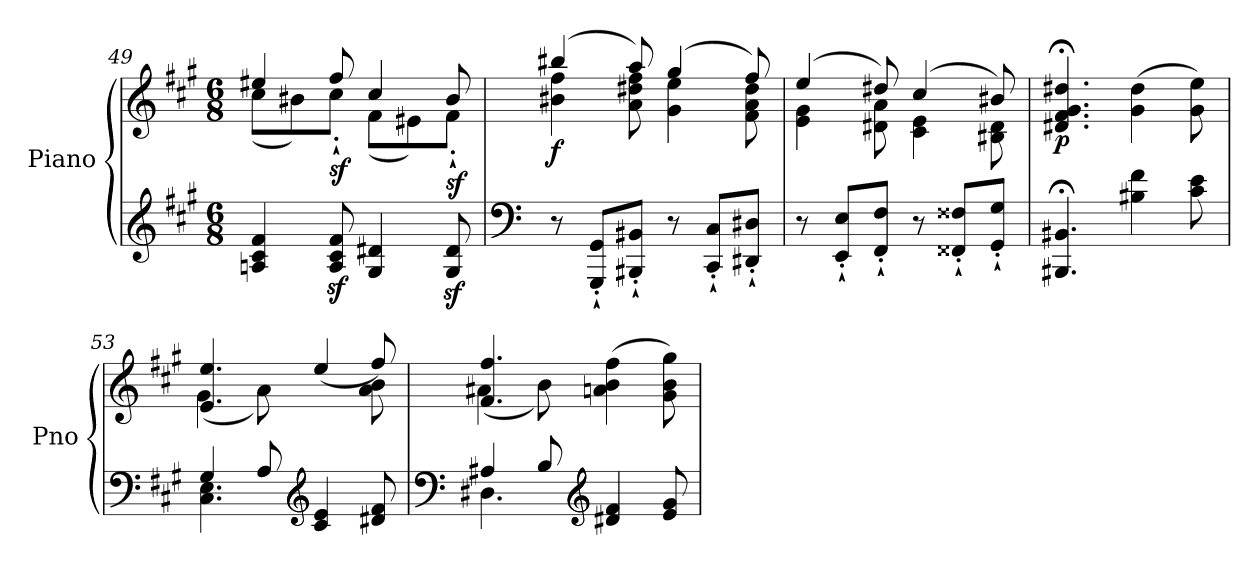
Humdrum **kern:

**kern	**kern	**dynam
*part1	*part1	*part1
*staff2	*staff1	*staff1/2
*I"Piano	*	*
*I'Pno	*	*
*clefG2	*clefG2	*
*k[f#c#g#]	*k[f#c#g#]	*
*M6/8	*M6/8	*
=49	=49	=49
*	*^	*
4An/ 4c#/ 4f#/	4ee#X/	(8cc#\L	.
.	.	8b#X\)	.
!	!	!	!LO:DY:b
8A/z< 8c#/z< 8f#/z<	8ff#/	8cc#'`\J	sf
4G#/ 4d#X/	4cc#/	(8f#\L	.
.	.	8e#X\)	.
!	!	!	!LO:DY:b
8G#/z< 8d#/z<	8b#/	8f#'`\J	sf
=50	=50	=50	=50
*clefF4	*	*	*
!	!	!	!LO:DY:b
8r	(4bb#X/	4b#X\ 4ff#\	f
8GGG#/'` 8GG#/'`L	.	.	.
8BBB#X/'` 8BB#X/'`J	8aa/)	8a\ 8dd#X\ 8ff#\	.
8r	(4gg#/	4g#\ 4ee\	.
8CC#/'` 8C#/'`L	.	.	.
8DD#X/'` 8D#X/'`J	8ff#/)	8f#\ 8a\ 8dd#\	.
!!LO:PB:g=z	!!
=51	=51	=51	=51
8r	(4ee/	4e\ 4g#\	.
8EE/'` 8E/'`L	.	.	.
8FF#/'` 8F#/'`J	8dd#X/)	8d#X\ 8a\	.
8r	(4cc#/	4c#\ 4e\	.
8FF##X/'` 8F##X/'`L	.	.	.
8GG#/'` 8G#/'`J	8b#X/)	8B#X\ 8d#\	.
=52	=52	=52	=52
!	!	!	!LO:DY:b
*	*v	*v	*
4.BBB#X/; 4.BB#X/;	4.d#X/;< 4.f#/;< 4.g#/;< 4.dd#X/;<	p
!	!	!LO:DY:b
4B#X\ 4f#\	(4g#\ 4dd#\	other-dynamics
8c#\ 8e\	8g#\ 8ee\)	.
=53	=53	=53
*^	*^	*
4G#/	4.C#\ 4.E\	4.e/ 4.ee/	(>4g#\	.
8A/	.	.	8a\)	.
*clefG2	*	*	*	*
4c#/ 4e/	4.ryy	(4ee/	4ryy	.
8d#X/ 8f#/	.	8ff#/)	8a\ 8b\	.
=54	=54	=54	=54	=54
*clefF4	*	*	*	*
4A#X/	4.D#X\	4.f#/ 4.ff#/	(>4a#X\	.
8B/	.	.	8b\)	.
*clefG2	*	*	*	*
4d#X/ 4f#/	4.ryy	(>4an\ 4b\ 4ff#\	4.ryy	.
8e/ 8g#/	.	8g#\ 8b\ 8gg#\)	.	.
*v	*v	*	*	*
*	*v	*v	*
=	=	=
*-	*-	*-
